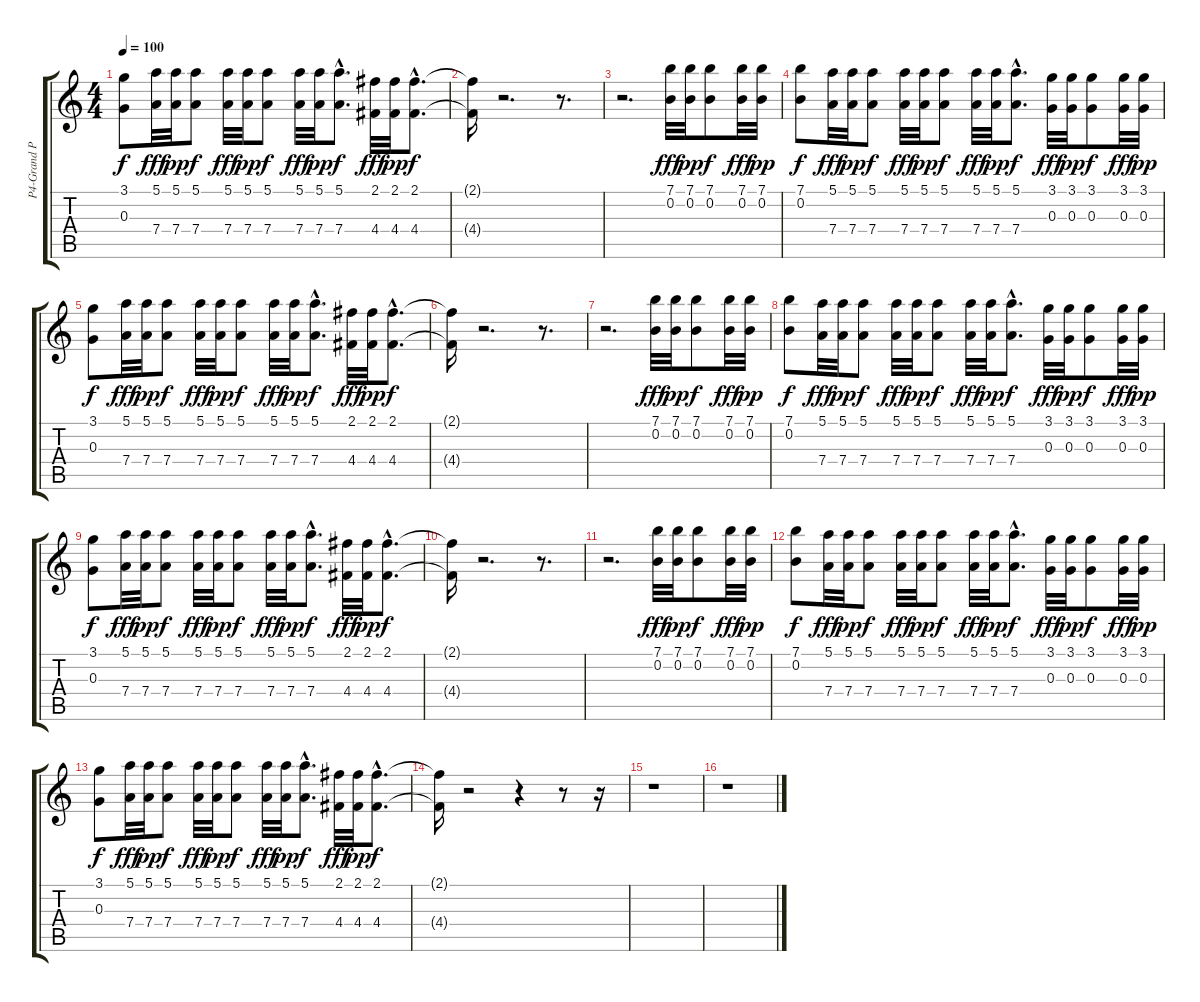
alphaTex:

\track ("P4-Grand Piano" "P4-Grand P") {instrument acousticguitarsteel}
\staff {score tabs}
\tuning (E4 B3 G3 D3 A2 E2) {hide}
\ts (4 4)
\tempo 100
\clef g2
\ks c
(3.1 0.3).8{dy f} (5.1 7.4).32{dy fff} (5.1 7.4).32{dy pp} (5.1 7.4).8{dy f} (5.1 7.4).32{dy fff} (5.1 7.4).32{dy pp} (5.1 7.4).8{dy f} (5.1 7.4).32{dy fff} (5.1 7.4).32{dy pp} (5.1{hac} 7.4{hac}).8{d dy f} (2.1 4.4).32{dy fff} (2.1 4.4).32{dy pp} (2.1{hac} 4.4{hac}).8{d dy f} |
(2.1{t} 4.4{t}).16 r.2{d} r.8{d} |
r.2{d} (7.1 0.2).32{dy fff} (7.1 0.2).32{dy pp} (7.1 0.2).8{dy f} (7.1 0.2).32{dy fff} (7.1 0.2).32{dy pp} |
(7.1 0.2).8{dy f} (5.1 7.4).32{dy fff} (5.1 7.4).32{dy pp} (5.1 7.4).8{dy f} (5.1 7.4).32{dy fff} (5.1 7.4).32{dy pp} (5.1 7.4).8{dy f} (5.1 7.4).32{dy fff} (5.1 7.4).32{dy pp} (5.1{hac} 7.4{hac}).8{d dy f} (3.1 0.3).32{dy fff} (3.1 0.3).32{dy pp} (3.1 0.3).8{dy f} (3.1 0.3).32{dy fff} (3.1 0.3).32{dy pp} |
(3.1 0.3).8{dy f} (5.1 7.4).32{dy fff} (5.1 7.4).32{dy pp} (5.1 7.4).8{dy f} (5.1 7.4).32{dy fff} (5.1 7.4).32{dy pp} (5.1 7.4).8{dy f} (5.1 7.4).32{dy fff} (5.1 7.4).32{dy pp} (5.1{hac} 7.4{hac}).8{d dy f} (2.1 4.4).32{dy fff} (2.1 4.4).32{dy pp} (2.1{hac} 4.4{hac}).8{d dy f} |
(2.1{t} 4.4{t}).16 r.2{d} r.8{d} |
r.2{d} (7.1 0.2).32{dy fff} (7.1 0.2).32{dy pp} (7.1 0.2).8{dy f} (7.1 0.2).32{dy fff} (7.1 0.2).32{dy pp} |
(7.1 0.2).8{dy f} (5.1 7.4).32{dy fff} (5.1 7.4).32{dy pp} (5.1 7.4).8{dy f} (5.1 7.4).32{dy fff} (5.1 7.4).32{dy pp} (5.1 7.4).8{dy f} (5.1 7.4).32{dy fff} (5.1 7.4).32{dy pp} (5.1{hac} 7.4{hac}).8{d dy f} (3.1 0.3).32{dy fff} (3.1 0.3).32{dy pp} (3.1 0.3).8{dy f} (3.1 0.3).32{dy fff} (3.1 0.3).32{dy pp} |
(3.1 0.3).8{dy f} (5.1 7.4).32{dy fff} (5.1 7.4).32{dy pp} (5.1 7.4).8{dy f} (5.1 7.4).32{dy fff} (5.1 7.4).32{dy pp} (5.1 7.4).8{dy f} (5.1 7.4).32{dy fff} (5.1 7.4).32{dy pp} (5.1{hac} 7.4{hac}).8{d dy f} (2.1 4.4).32{dy fff} (2.1 4.4).32{dy pp} (2.1{hac} 4.4{hac}).8{d dy f} |
(2.1{t} 4.4{t}).16 r.2{d} r.8{d} |
r.2{d} (7.1 0.2).32{dy fff} (7.1 0.2).32{dy pp} (7.1 0.2).8{dy f} (7.1 0.2).32{dy fff} (7.1 0.2).32{dy pp} |
(7.1 0.2).8{dy f} (5.1 7.4).32{dy fff} (5.1 7.4).32{dy pp} (5.1 7.4).8{dy f} (5.1 7.4).32{dy fff} (5.1 7.4).32{dy pp} (5.1 7.4).8{dy f} (5.1 7.4).32{dy fff} (5.1 7.4).32{dy pp} (5.1{hac} 7.4{hac}).8{d dy f} (3.1 0.3).32{dy fff} (3.1 0.3).32{dy pp} (3.1 0.3).8{dy f} (3.1 0.3).32{dy fff} (3.1 0.3).32{dy pp} |
(3.1 0.3).8{dy f} (5.1 7.4).32{dy fff} (5.1 7.4).32{dy pp} (5.1 7.4).8{dy f} (5.1 7.4).32{dy fff} (5.1 7.4).32{dy pp} (5.1 7.4).8{dy f} (5.1 7.4).32{dy fff} (5.1 7.4).32{dy pp} (5.1{hac} 7.4{hac}).8{d dy f} (2.1 4.4).32{dy fff} (2.1 4.4).32{dy pp} (2.1{hac} 4.4{hac}).8{d dy f} |
(2.1{t} 4.4{t}).16 r.2 r.4 r.8 r.16 |
r.1 |
r.1
